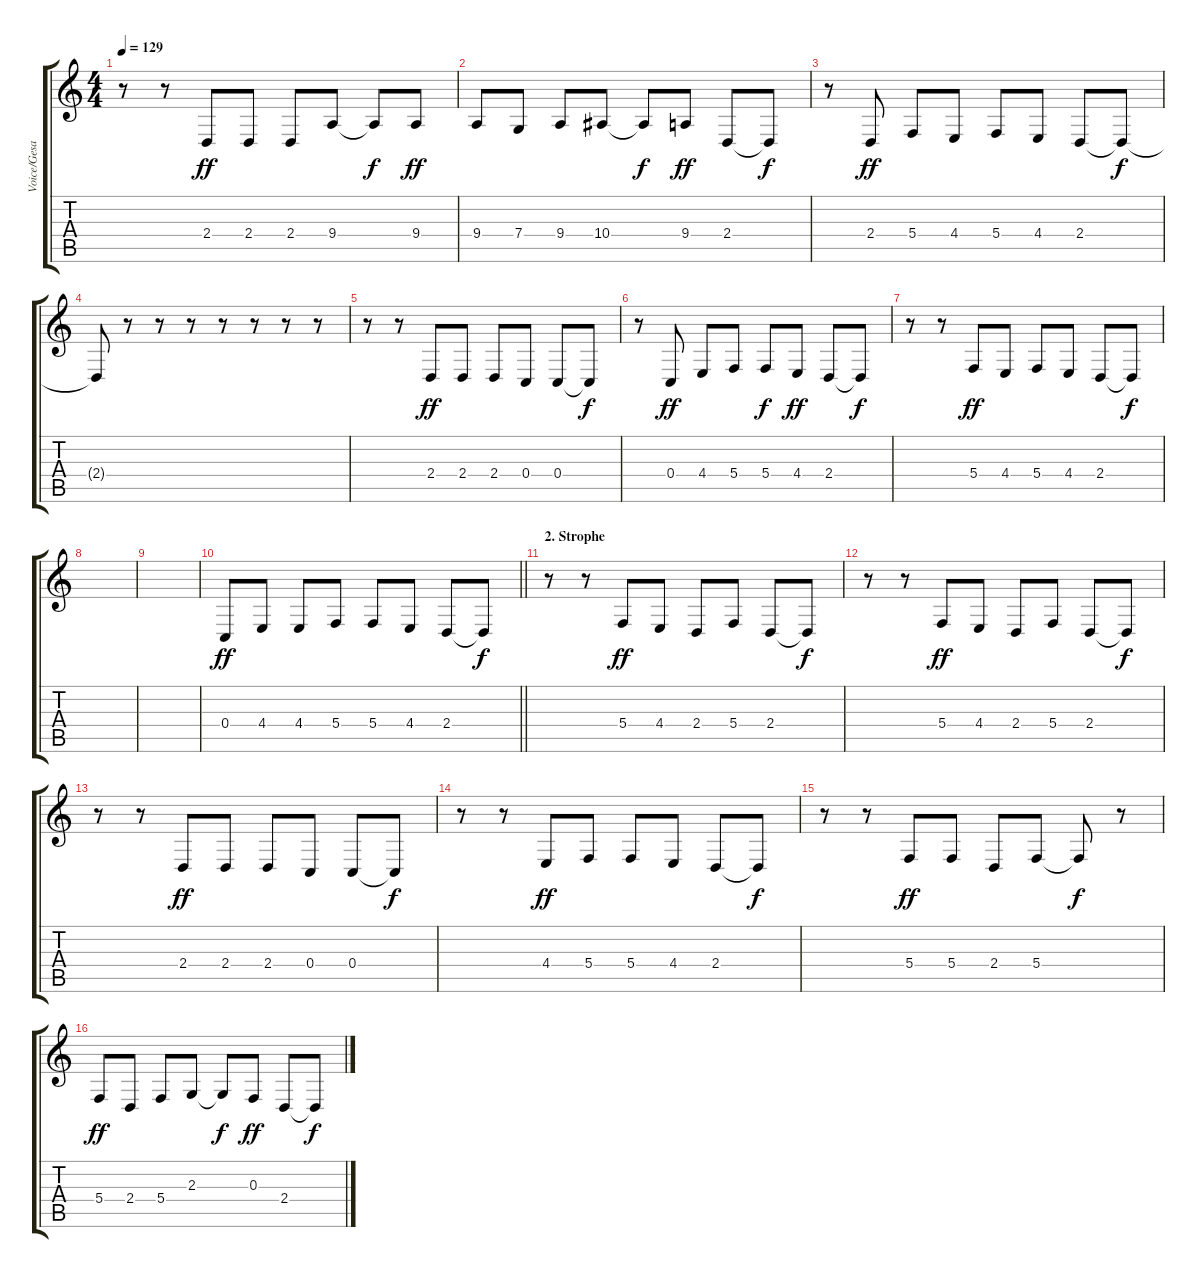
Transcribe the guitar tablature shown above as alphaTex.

\track ("Voice/Gesang" "Voice/Gesa") {instrument altosax}
\staff {score tabs}
\tuning (D4 A3 F3 C3 G2 D2) {hide}
\ts (4 4)
\tempo 129
\clef g2
\ks c
r.8{dy f} r.8 2.4.8{dy ff} 2.4.8 2.4.8 9.4.8 9.4{t}.8{dy f} 9.4.8{dy ff} |
9.4.8 7.4.8 9.4.8 10.4.8 10.4{t}.8{dy f} 9.4.8{dy ff} 2.4.8 2.4{t}.8{dy f} |
r.8 2.4.8{dy ff} 5.4.8 4.4.8 5.4.8 4.4.8 2.4.8 2.4{t}.8{dy f} |
2.4{t}.8 r.8 r.8 r.8 r.8 r.8 r.8 r.8 |
r.8 r.8 2.4.8{dy ff} 2.4.8 2.4.8 0.4.8 0.4.8 0.4{t}.8{dy f} |
r.8 0.4.8{dy ff} 4.4.8 5.4.8 5.4.8{dy f} 4.4.8{dy ff} 2.4.8 2.4{t}.8{dy f} |
r.8 r.8 5.4.8{dy ff} 4.4.8 5.4.8 4.4.8 2.4.8 2.4{t}.8{dy f} |
|
|
\barLineRight lightlight
0.4.8{dy ff} 4.4.8 4.4.8 5.4.8 5.4.8 4.4.8 2.4.8 2.4{t}.8{dy f} |
\section ("" "2. Strophe")
r.8 r.8 5.4.8{dy ff} 4.4.8 2.4.8 5.4.8 2.4.8 2.4{t}.8{dy f} |
r.8 r.8 5.4.8{dy ff} 4.4.8 2.4.8 5.4.8 2.4.8 2.4{t}.8{dy f} |
r.8 r.8 2.4.8{dy ff} 2.4.8 2.4.8 0.4.8 0.4.8 0.4{t}.8{dy f} |
r.8 r.8 4.4.8{dy ff} 5.4.8 5.4.8 4.4.8 2.4.8 2.4{t}.8{dy f} |
r.8 r.8 5.4.8{dy ff} 5.4.8 2.4.8 5.4.8 5.4{t}.8{dy f} r.8 |
5.4.8{dy ff} 2.4.8 5.4.8 2.3.8 2.3{t}.8{dy f} 0.3.8{dy ff} 2.4.8 2.4{t}.8{dy f}
